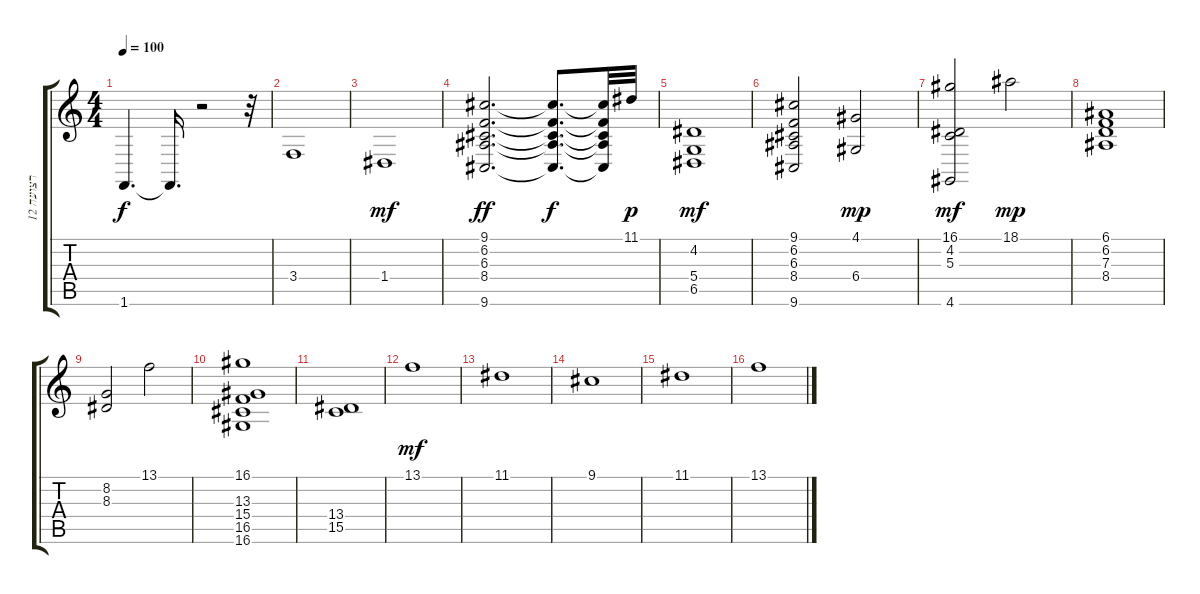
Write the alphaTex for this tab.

\track ("רצועה 12" "רצועה 12") {instrument stringensemble1}
\staff {score tabs}
\tuning (E4 B3 G3 D3 A2 E2) {hide}
\ts (4 4)
\tempo 100
\clef g2
\ks c
1.6.4{d dy f} 1.6{t}.16{d} r.2 r.32 |
3.4.1 |
1.4.1{dy mf} |
(9.1 6.2 6.3 8.4 9.6).2{d dy ff} (9.1{t} 6.2{t} 6.3{t} 8.4{t} 9.6{t}).8{d dy f} (9.1{t} 6.2{t} 6.3{t} 8.4{t} 9.6{t}).32 11.1.32{dy p} |
(4.2 5.4 6.5).1{dy mf} |
(9.1 6.2 6.3 8.4 9.6).2 (4.1 6.4).2{dy mp} |
(16.1 4.2 5.3 4.6).2{dy mf} 18.1.2{dy mp} |
(6.1 6.2 7.3 8.4).1 |
(8.2 8.3).2 13.1.2 |
(16.1 13.3 15.4 16.5 16.6).1 |
(13.4 15.5).1 |
13.1.1{dy mf} |
11.1.1 |
9.1.1 |
11.1.1 |
13.1.1
